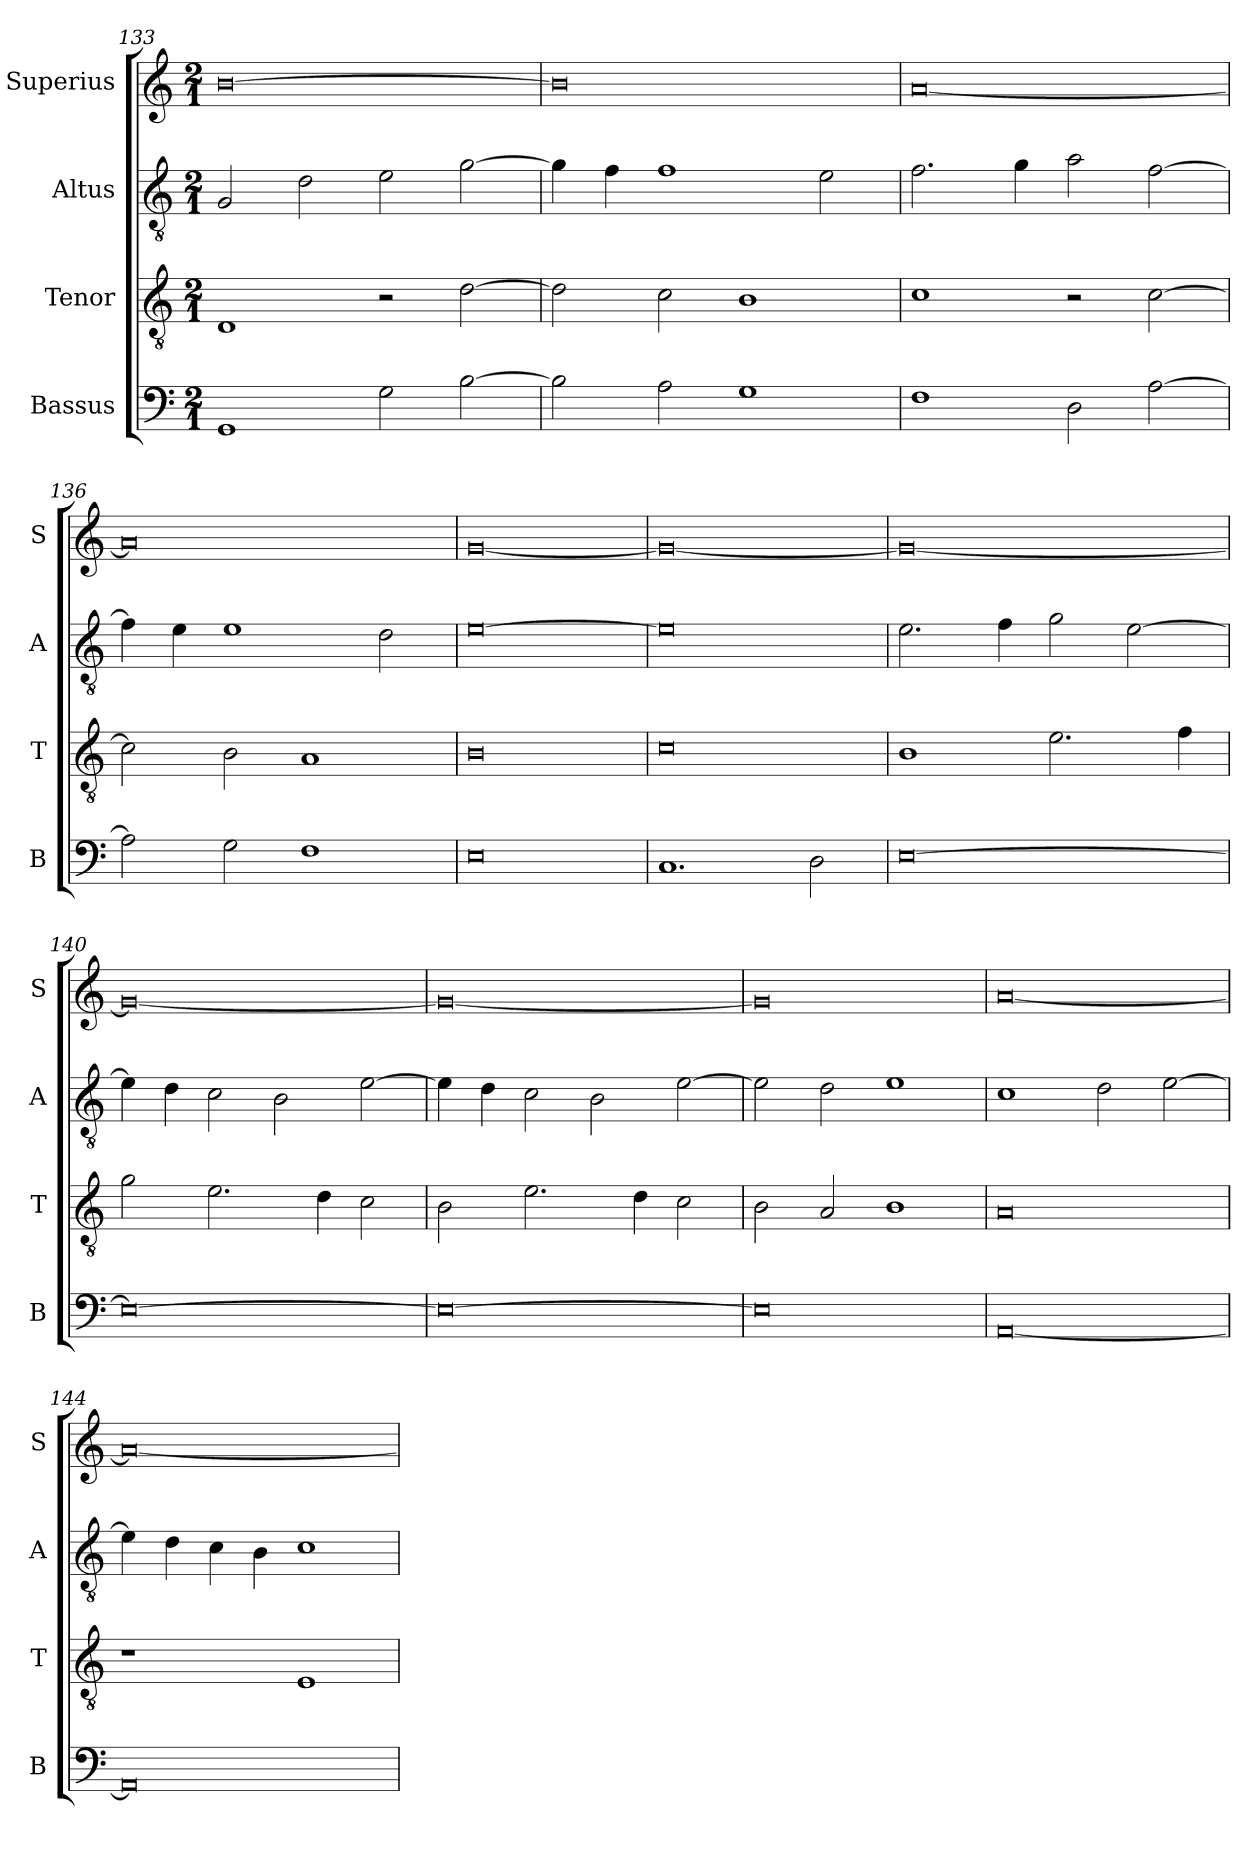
**kern	**kern	**kern	**kern
*part4	*part3	*part2	*part1
*staff4	*staff3	*staff2	*staff1
*I"Bassus	*I"Tenor	*I"Altus	*I"Superius
*I'B	*I'T	*I'A	*I'S
*clefF4	*clefGv2	*clefGv2	*clefG2
*k[]	*k[]	*k[]	*k[]
*M2/1	*M2/1	*M2/1	*M2/1
=133	=133	=133	=133
1GG	1D	2G/	[0b
.	.	2d\	.
2G\	2r	2e\	.
[2B\	[2d\	[2g\	.
=134	=134	=134	=134
2B\]	2d\]	4g\]	0b]
.	.	4f\	.
2A\	2c\	1f	.
1G	1B	.	.
.	.	2e\	.
=135	=135	=135	=135
1F	1c	2.f\	[0a
.	.	4g\	.
2D\	2r	2a\	.
[2A\	[2c\	[2f\	.
=136	=136	=136	=136
2A\]	2c\]	4f\]	0a]
.	.	4e\	.
2G\	2B\	1e	.
1F	1A	.	.
.	.	2d\	.
=137	=137	=137	=137
0E	0B	[0e	[0g
=138	=138	=138	=138
1.C	0c	0e]	0g_
2D\	.	.	.
=139	=139	=139	=139
[0E	1B	2.e\	0g_
.	.	4f\	.
.	2.e\	2g\	.
.	.	[2e\	.
.	4f\	.	.
=140	=140	=140	=140
0E_	2g\	4e\]	0g_
.	.	4d\	.
.	2.e\	2c\	.
.	.	2B\	.
.	4d\	.	.
.	2c\	[2e\	.
=141	=141	=141	=141
0E_	2B\	4e\]	0g_
.	.	4d\	.
.	2.e\	2c\	.
.	.	2B\	.
.	4d\	.	.
.	2c\	[2e\	.
=142	=142	=142	=142
0E]	2B\	2e\]	0g]
.	2A/	2d\	.
.	1B	1e	.
=143	=143	=143	=143
[0AA	0A	1c	[0a
.	.	2d\	.
.	.	[2e\	.
=144	=144	=144	=144
0AA]	1r	4e\]	0a_
.	.	4d\	.
.	.	4c\	.
.	.	4B\	.
.	1E	1c	.
=	=	=	=
*-	*-	*-	*-
